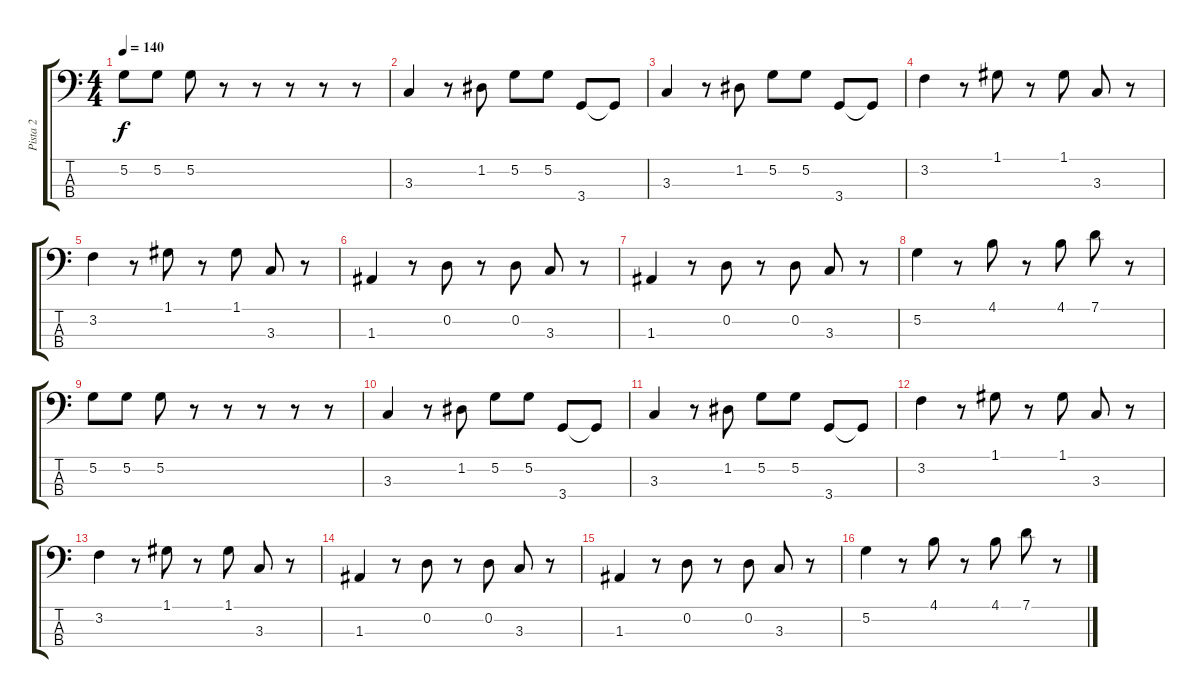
\track ("Pista 2" "Pista 2") {instrument electricbassfinger}
\staff {score tabs}
\tuning (G2 D2 A1 E1) {hide}
\ts (4 4)
\tempo 140
\clef f4
\ks c
5.2.8{dy f} 5.2.8 5.2.8 r.8 r.8 r.8 r.8 r.8 |
3.3.4 r.8 1.2.8 5.2.8 5.2.8 3.4.8 3.4{t}.8 |
3.3.4 r.8 1.2.8 5.2.8 5.2.8 3.4.8 3.4{t}.8 |
3.2.4 r.8 1.1.8 r.8 1.1.8 3.3.8 r.8 |
3.2.4 r.8 1.1.8 r.8 1.1.8 3.3.8 r.8 |
1.3.4 r.8 0.2.8 r.8 0.2.8 3.3.8 r.8 |
1.3.4 r.8 0.2.8 r.8 0.2.8 3.3.8 r.8 |
5.2.4 r.8 4.1.8 r.8 4.1.8 7.1.8 r.8 |
5.2.8 5.2.8 5.2.8 r.8 r.8 r.8 r.8 r.8 |
3.3.4 r.8 1.2.8 5.2.8 5.2.8 3.4.8 3.4{t}.8 |
3.3.4 r.8 1.2.8 5.2.8 5.2.8 3.4.8 3.4{t}.8 |
3.2.4 r.8 1.1.8 r.8 1.1.8 3.3.8 r.8 |
3.2.4 r.8 1.1.8 r.8 1.1.8 3.3.8 r.8 |
1.3.4 r.8 0.2.8 r.8 0.2.8 3.3.8 r.8 |
1.3.4 r.8 0.2.8 r.8 0.2.8 3.3.8 r.8 |
5.2.4 r.8 4.1.8 r.8 4.1.8 7.1.8 r.8
